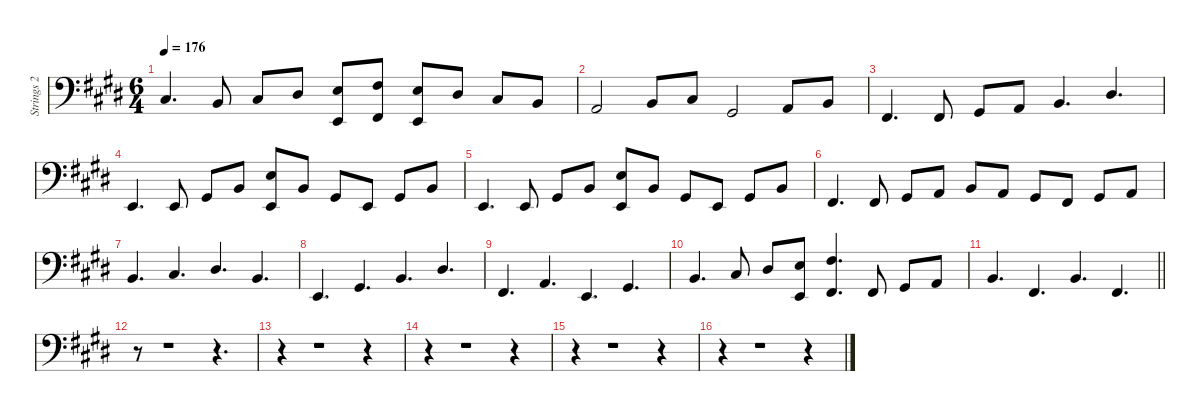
\defaultSystemsLayout 4
\hideDynamics
\bracketExtendMode nobrackets
\firstSystemTrackNameMode fullname
\otherSystemsTrackNameMode fullname
\otherSystemsTrackNameOrientation horizontal
\track ("Strings 2" "vln.") {mute instrument stringensemble1}
\staff {score}
\tuning (E4 B3 G3 D3 A2 C2)
\ts (6 4)
\tempo 176
\clef f4
\ks e
13.6{acc #}.4{d dy mf beam Up} 11.6{acc forcenatural}.8{beam Up} 13.6{acc #}.8{beam Up} 15.6{acc #}.8{beam Up} (7.5{acc forcenatural} 4.6{acc forcenatural}).8{beam Up} (9.5{acc #} 6.6{acc #}).8{beam Up} (7.5{acc forcenatural} 4.6{acc forcenatural}).8{beam Up} 15.6{acc #}.8{beam Up} 13.6{acc #}.8{beam Up} 11.6{acc forcenatural}.8{beam Up} |
9.6{acc forcenatural}.2{beam Up} 11.6{acc forcenatural}.8{beam Up} 13.6{acc #}.8{beam Up} 8.6{acc #}.2{beam Up} 9.6{acc forcenatural}.8{beam Up} 11.6{acc forcenatural}.8{beam Up} |
6.6{acc #}.4{d beam Up} 6.6{acc #}.8{beam Up} 8.6{acc #}.8{beam Up} 0.5{acc forcenatural}.8{beam Up} 11.6{acc forcenatural}.4{d beam Up} 6.5{acc #}.4{d beam Up} |
4.6{acc forcenatural}.4{d beam Up} 4.6{acc forcenatural}.8{beam Up} 8.6{acc #}.8{beam Up} 11.6{acc forcenatural}.8{beam Up} (7.5{acc forcenatural} 4.6{acc forcenatural}).8{beam Up} 2.5{acc forcenatural}.8{beam Up} 8.6{acc #}.8{beam Up} 4.6{acc forcenatural}.8{beam Up} 8.6{acc #}.8{beam Up} 11.6{acc forcenatural}.8{beam Up} |
4.6{acc forcenatural}.4{d beam Up} 4.6{acc forcenatural}.8{beam Up} 8.6{acc #}.8{beam Up} 11.6{acc forcenatural}.8{beam Up} (7.5{acc forcenatural} 4.6{acc forcenatural}).8{beam Up} 2.5{acc forcenatural}.8{beam Up} 8.6{acc #}.8{beam Up} 4.6{acc forcenatural}.8{beam Up} 8.6{acc #}.8{beam Up} 11.6{acc forcenatural}.8{beam Up} |
6.6{acc #}.4{d beam Up} 6.6{acc #}.8{beam Up} 8.6{acc #}.8{beam Up} 0.5{acc forcenatural}.8{beam Up} 11.6{acc forcenatural}.8{beam Up} 0.5{acc forcenatural}.8{beam Up} 8.6{acc #}.8{beam Up} 6.6{acc #}.8{beam Up} 8.6{acc #}.8{beam Up} 0.5{acc forcenatural}.8{beam Up} |
11.6{acc forcenatural}.4{d beam Up} 13.6{acc #}.4{d beam Up} 6.5{acc #}.4{d beam Up} 11.6{acc forcenatural}.4{d beam Up} |
4.6{acc forcenatural}.4{d beam Up} 8.6{acc #}.4{d beam Up} 11.6{acc forcenatural}.4{d beam Up} 6.5{acc #}.4{d beam Up} |
6.6{acc #}.4{d beam Up} 9.6{acc forcenatural}.4{d beam Up} 4.6{acc forcenatural}.4{d beam Up} 8.6{acc #}.4{d beam Up} |
11.6{acc forcenatural}.4{d beam Up} 13.6{acc #}.8{beam Up} 6.5{acc #}.8{beam Up} (7.5{acc forcenatural} 4.6{acc forcenatural}).8{beam Up} (9.5{acc #} 6.6{acc #}).4{d beam Up} 6.6{acc #}.8{beam Up} 8.6{acc #}.8{beam Up} 0.5{acc forcenatural}.8{beam Up} |
\barLineRight lightlight
11.6{acc forcenatural}.4{d beam Up} 6.6{acc #}.4{d beam Up} 2.5{acc forcenatural}.4{d beam Up} 6.6{acc #}.4{d beam Up} |
r.8{beam Down} r.1{beam Down} r.4{d beam Down} |
r.4{beam Down} r.1{beam Down} r.4{beam Down} |
r.4{beam Down} r.1{beam Down} r.4{beam Down} |
r.4{beam Down} r.1{beam Down} r.4{beam Down} |
r.4{beam Down} r.1{beam Down} r.4{beam Down}
